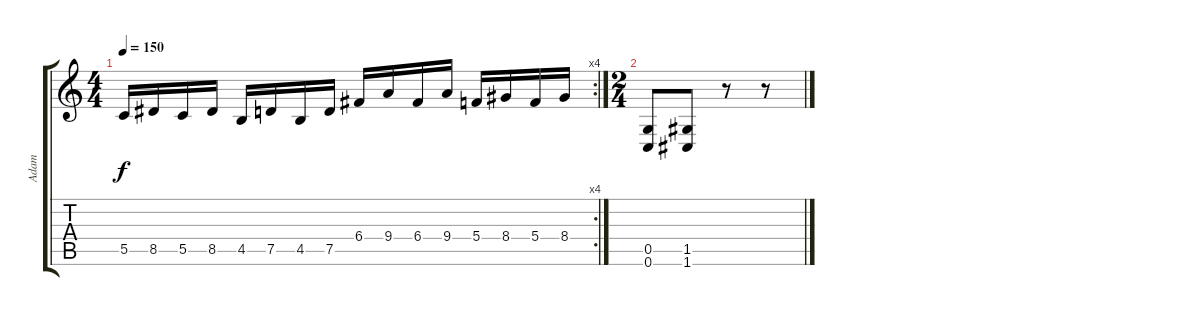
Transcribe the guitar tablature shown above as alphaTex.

\track ("Adam" "Adam") {instrument distortionguitar}
\staff {score tabs}
\tuning (D4 A3 F3 C3 G2 C2) {hide}
\rc 4
\ts (4 4)
\tempo 150
\clef g2
\ks c
5.5.16{dy f} 8.5.16 5.5.16 8.5.16 4.5.16 7.5.16 4.5.16 7.5.16 6.4.16 9.4.16 6.4.16 9.4.16 5.4.16 8.4.16 5.4.16 8.4.16 |
\ts (2 4)
(0.5 0.6).8 (1.5 1.6).8 r.8 r.8
